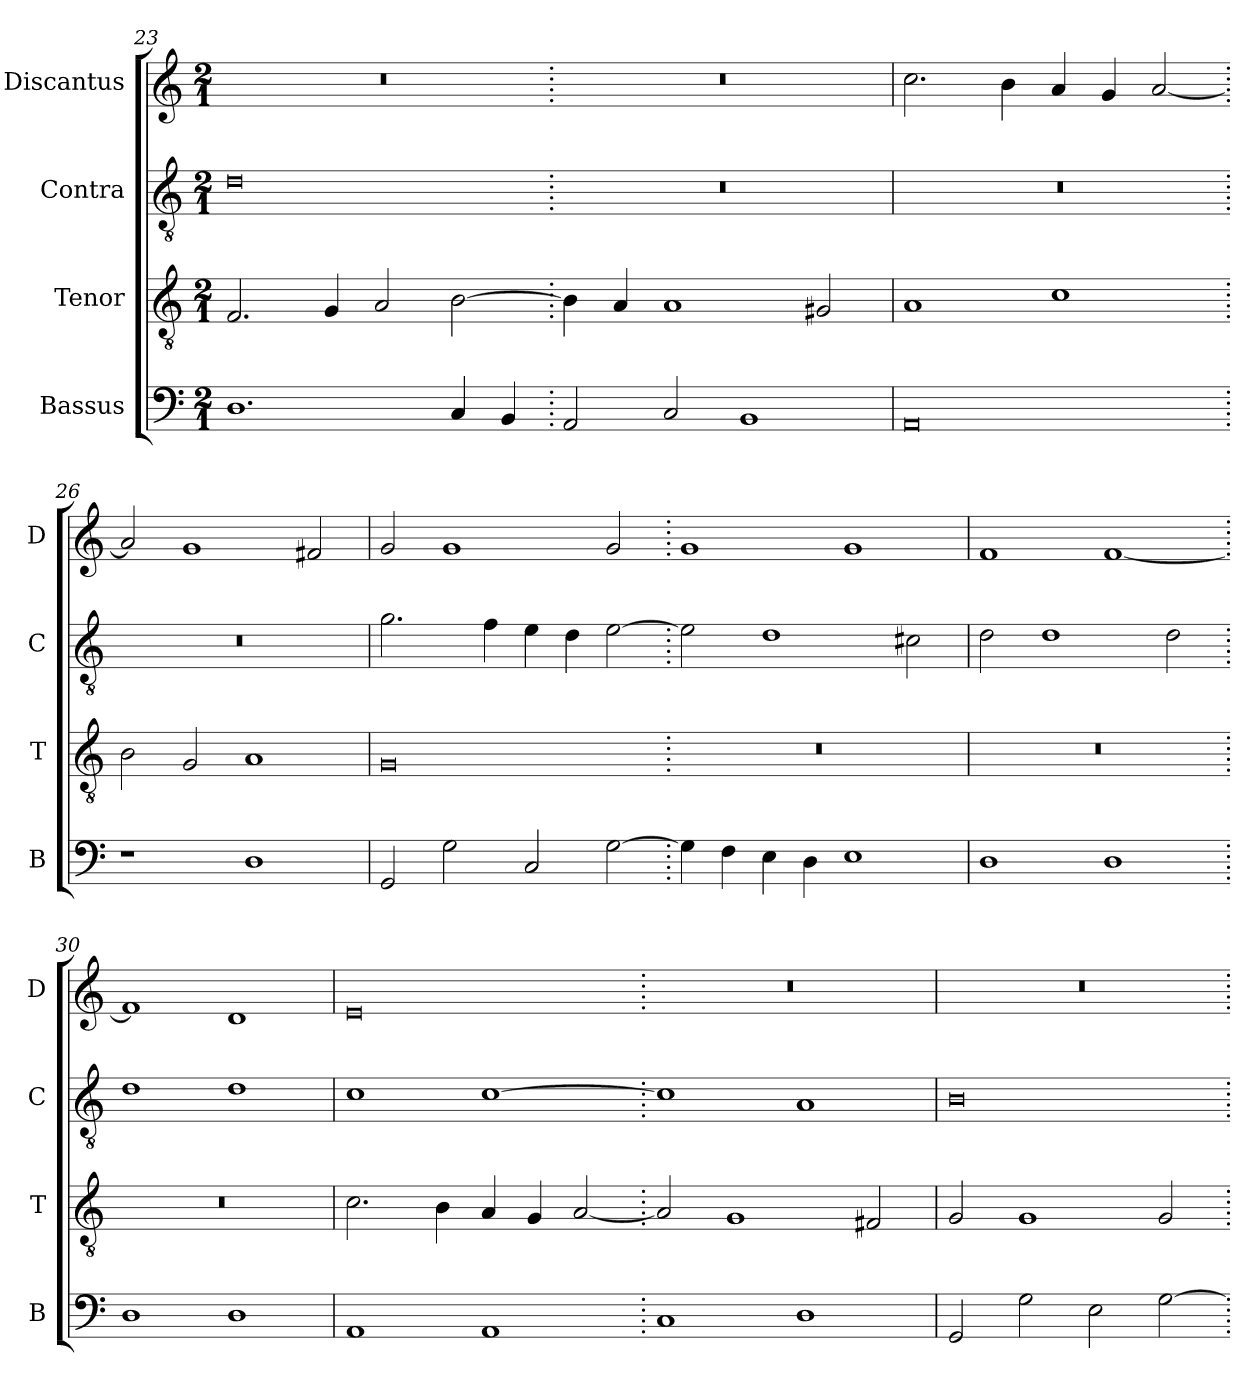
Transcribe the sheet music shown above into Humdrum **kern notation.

**kern	**kern	**kern	**kern
*part4	*part3	*part2	*part1
*staff4	*staff3	*staff2	*staff1
*I"Bassus	*I"Tenor	*I"Contra	*I"Discantus
*I'B	*I'T	*I'C	*I'D
*clefF4	*clefGv2	*clefGv2	*clefG2
*k[]	*k[]	*k[]	*k[]
*M2/1	*M2/1	*M2/1	*M2/1
=23	=23	=23	=23
1.D	2.F/	0d	0r
.	4G/	.	.
.	2A/	.	.
4C/	[2B\	.	.
4BB/	.	.	.
=24.	=24.	=24.	=24.
2AA/	4B\]	0r	0r
.	4A/	.	.
2C/	1A	.	.
1BB	.	.	.
.	2G#X/	.	.
=25	=25	=25	=25
0AA	1A	0r	2.cc\
.	.	.	4b\
.	1c	.	4a/
.	.	.	4g/
.	.	.	[2a/
=26.	=26.	=26.	=26.
1r	2B\	0r	2a/]
.	2G/	.	1g
1D	1A	.	.
.	.	.	2f#X/
=27	=27	=27	=27
2GG/	0G	2.g\	2g/
2G\	.	.	1g
.	.	4f\	.
2C/	.	4e\	.
.	.	4d\	.
[2G\	.	[2e\	2g/
=28.	=28.	=28.	=28.
4G\]	0r	2e\]	1g
4F\	.	.	.
4E\	.	1d	.
4D\	.	.	.
1E	.	.	1g
.	.	2c#X\	.
=29	=29	=29	=29
1D	0r	2d\	1f
.	.	1d	.
1D	.	.	[1f
.	.	2d\	.
=30.	=30.	=30.	=30.
1D	0r	1d	1f]
1D	.	1d	1d
=31	=31	=31	=31
1AA	2.c\	1c	0e
.	4B\	.	.
1AA	4A/	[1c	.
.	4G/	.	.
.	[2A/	.	.
=32.	=32.	=32.	=32.
1C	2A/]	1c]	0r
.	1G	.	.
1D	.	1A	.
.	2F#X/	.	.
=33	=33	=33	=33
2GG/	2G/	0B	0r
2G\	1G	.	.
2E\	.	.	.
[2G\	2G/	.	.
=.	=.	=.	=.
*-	*-	*-	*-
